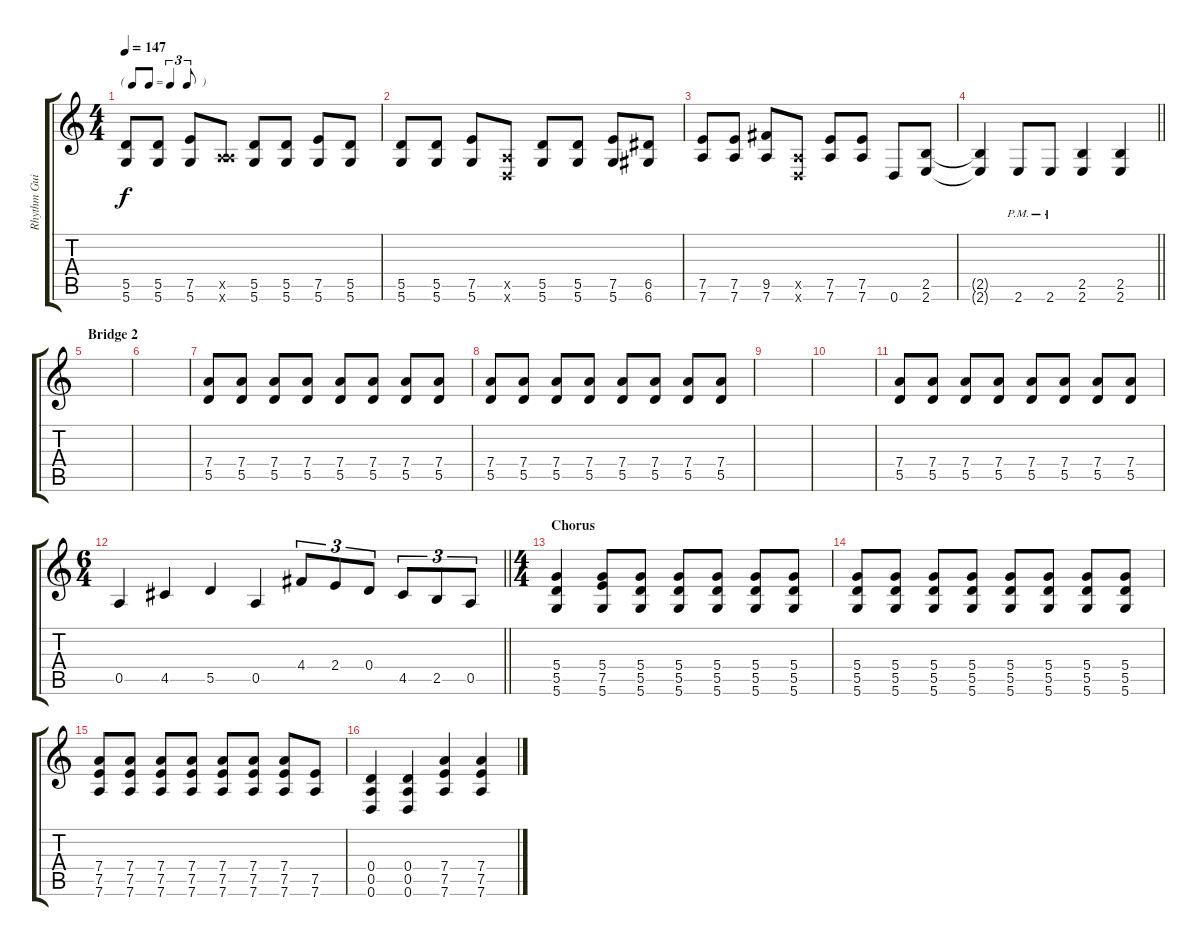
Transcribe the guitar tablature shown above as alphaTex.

\track ("Rhythm Guitar" "Rhythm Gui") {instrument distortionguitar}
\staff {score tabs}
\tuning (E4 B3 G3 D3 A2 D2) {hide}
\ts (4 4)
\tf triplet8th
\tempo 147
\clef g2
\ks c
(5.5{t} 5.6{t}).8{dy f} (5.5 5.6).8 (7.5 5.6).8 (0.5{x} 7.6{x}).8 (5.5 5.6).8 (5.5 5.6).8 (7.5 5.6).8 (5.5 5.6).8 |
(5.5 5.6).8 (5.5 5.6).8 (7.5 5.6).8 (0.5{x} 0.6{x}).8 (5.5 5.6).8 (5.5 5.6).8 (7.5 5.6).8 (6.5 6.6).8 |
(7.5 7.6).8 (7.5 7.6).8 (9.5 7.6).8 (0.5{x} 0.6{x}).8 (7.5 7.6).8 (7.5 7.6).8 0.6.8 (2.5 2.6).8 |
\barLineRight lightlight
(2.5{t} 2.6{t}).4 2.6{pm}.8 2.6{pm}.8 (2.5 2.6).4 (2.5 2.6).4 |
\section ("" "Bridge 2")
|
|
(7.4 5.5).8 (7.4 5.5).8 (7.4 5.5).8 (7.4 5.5).8 (7.4 5.5).8 (7.4 5.5).8 (7.4 5.5).8 (7.4 5.5).8 |
(7.4 5.5).8 (7.4 5.5).8 (7.4 5.5).8 (7.4 5.5).8 (7.4 5.5).8 (7.4 5.5).8 (7.4 5.5).8 (7.4 5.5).8 |
|
|
(7.4 5.5).8 (7.4 5.5).8 (7.4 5.5).8 (7.4 5.5).8 (7.4 5.5).8 (7.4 5.5).8 (7.4 5.5).8 (7.4 5.5).8 |
\ts (6 4)
\barLineRight lightlight
0.5.4 4.5.4 5.5.4 0.5.4 4.4.8{tu (3 2)} 2.4.8{tu (3 2)} 0.4.8{tu (3 2)} 4.5.8{tu (3 2)} 2.5.8{tu (3 2)} 0.5.8{tu (3 2)} |
\ts (4 4)
\section ("" "Chorus")
(5.4 5.5 5.6).4 (5.4 7.5 5.6).8 (5.4 5.5 5.6).8 (5.4 5.5 5.6).8 (5.4 5.5 5.6).8 (5.4 5.5 5.6).8 (5.4 5.5 5.6).8 |
(5.4 5.5 5.6).8 (5.4 5.5 5.6).8 (5.4 5.5 5.6).8 (5.4 5.5 5.6).8 (5.4 5.5 5.6).8 (5.4 5.5 5.6).8 (5.4 5.5 5.6).8 (5.4 5.5 5.6).8 |
(7.4 7.5 7.6).8 (7.4 7.5 7.6).8 (7.4 7.5 7.6).8 (7.4 7.5 7.6).8 (7.4 7.5 7.6).8 (7.4 7.5 7.6).8 (7.4 7.5 7.6).8 (7.5 7.6).8 |
(0.4 0.5 0.6).4 (0.4 0.5 0.6).4 (7.4 7.5 7.6).4 (7.4 7.5 7.6).4
